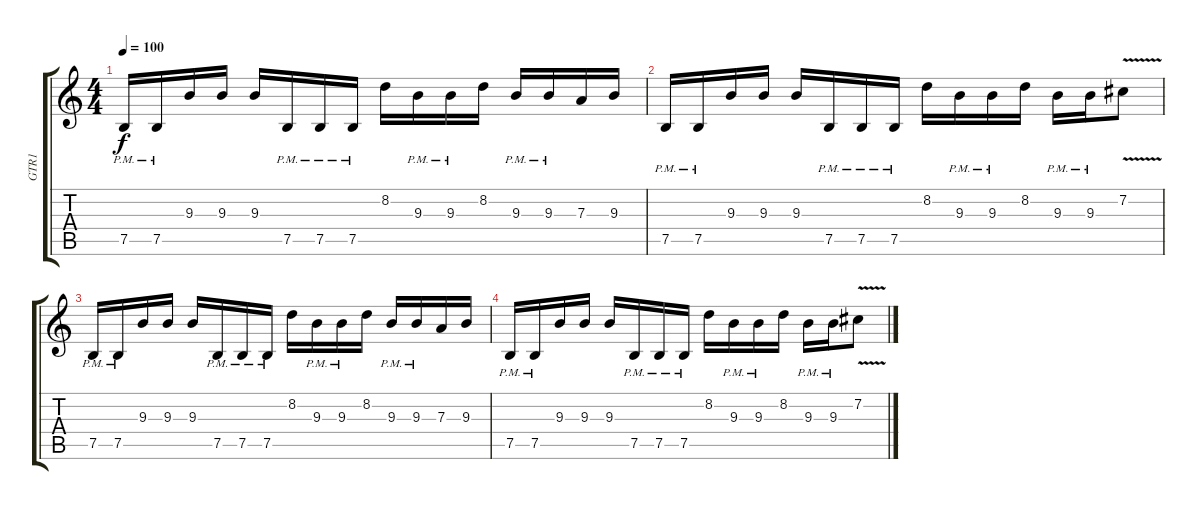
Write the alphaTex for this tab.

\track ("GTR1" "GTR1") {instrument electricguitarclean}
\staff {score tabs}
\tuning (B3 Gb3 D3 A2 E2 B1) {hide}
\ts (4 4)
\tempo 100
\clef g2
\ks c
7.5{pm}.16{dy f} 7.5{pm}.16 9.3.16 9.3.16 9.3.16 7.5{pm}.16 7.5{pm}.16 7.5{pm}.16 8.2.16 9.3{pm}.16 9.3{pm}.16 8.2.16 9.3{pm}.16 9.3{pm}.16 7.3.16 9.3.16 |
7.5{pm}.16 7.5{pm}.16 9.3.16 9.3.16 9.3.16 7.5{pm}.16 7.5{pm}.16 7.5{pm}.16 8.2.16 9.3{pm}.16 9.3{pm}.16 8.2.16 9.3{pm}.16 9.3{pm}.16 7.2{v}.8 |
7.5{pm}.16 7.5{pm}.16 9.3.16 9.3.16 9.3.16 7.5{pm}.16 7.5{pm}.16 7.5{pm}.16 8.2.16 9.3{pm}.16 9.3{pm}.16 8.2.16 9.3{pm}.16 9.3{pm}.16 7.3.16 9.3.16 |
7.5{pm}.16 7.5{pm}.16 9.3.16 9.3.16 9.3.16 7.5{pm}.16 7.5{pm}.16 7.5{pm}.16 8.2.16 9.3{pm}.16 9.3{pm}.16 8.2.16 9.3{pm}.16 9.3{pm}.16 7.2{v}.8
